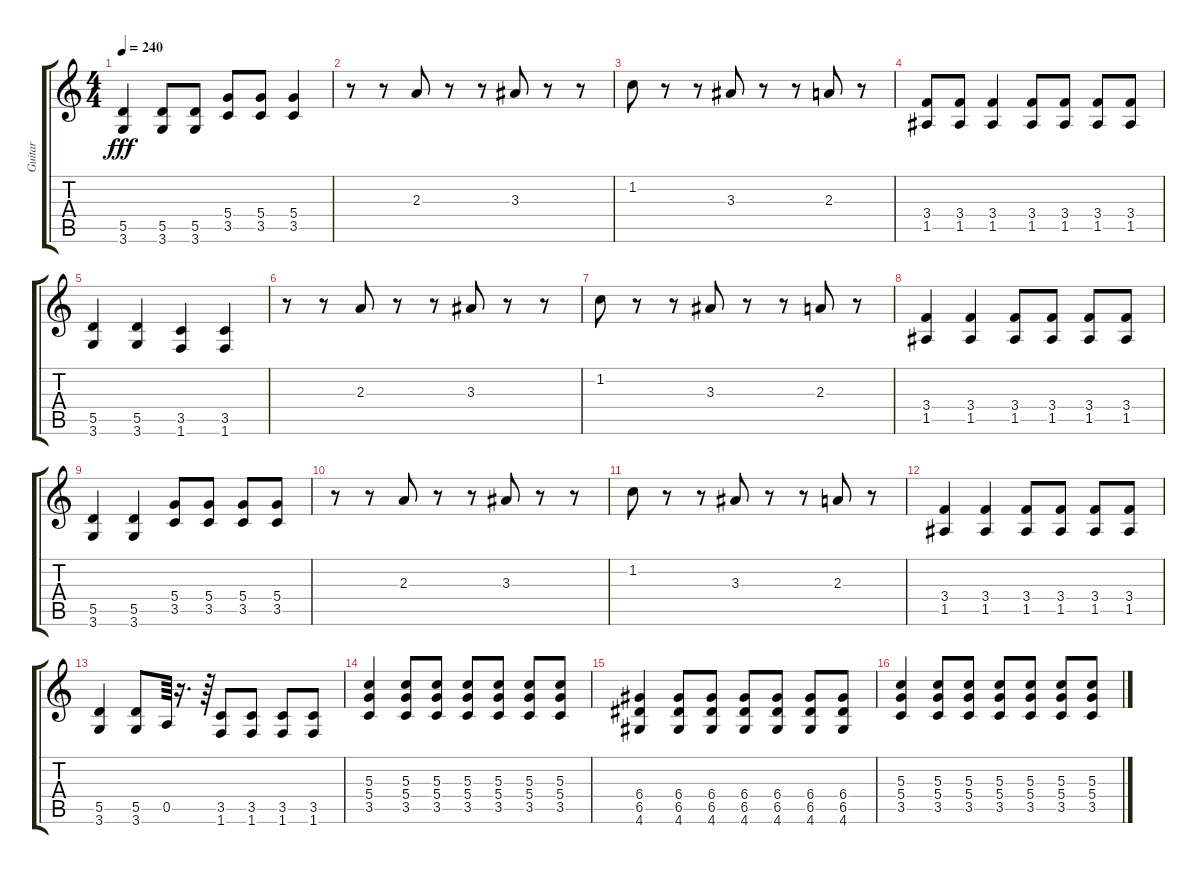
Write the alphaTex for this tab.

\track ("Guitar" "Guitar") {instrument distortionguitar}
\staff {score tabs}
\tuning (E4 B3 G3 D3 A2 E2) {hide}
\ts (4 4)
\tempo 240
\clef g2
\ks c
(5.5 3.6).4{dy fff} (5.5 3.6).8 (5.5 3.6).8 (5.4 3.5).8 (5.4 3.5).8 (5.4 3.5).4 |
r.8 r.8 2.3.8 r.8 r.8 3.3.8 r.8 r.8 |
1.2.8 r.8 r.8 3.3.8 r.8 r.8 2.3.8 r.8 |
(3.4 1.5).8 (3.4 1.5).8 (3.4 1.5).4 (3.4 1.5).8 (3.4 1.5).8 (3.4 1.5).8 (3.4 1.5).8 |
(5.5 3.6).4 (5.5 3.6).4 (3.5 1.6).4 (3.5 1.6).4 |
r.8 r.8 2.3.8 r.8 r.8 3.3.8 r.8 r.8 |
1.2.8 r.8 r.8 3.3.8 r.8 r.8 2.3.8 r.8 |
(3.4 1.5).4 (3.4 1.5).4 (3.4 1.5).8 (3.4 1.5).8 (3.4 1.5).8 (3.4 1.5).8 |
(5.5 3.6).4 (5.5 3.6).4 (5.4 3.5).8 (5.4 3.5).8 (5.4 3.5).8 (5.4 3.5).8 |
r.8 r.8 2.3.8 r.8 r.8 3.3.8 r.8 r.8 |
1.2.8 r.8 r.8 3.3.8 r.8 r.8 2.3.8 r.8 |
(3.4 1.5).4 (3.4 1.5).4 (3.4 1.5).8 (3.4 1.5).8 (3.4 1.5).8 (3.4 1.5).8 |
(5.5 3.6).4 (5.5 3.6).8 0.5.64 r.16{d} r.64 (3.5 1.6).8 (3.5 1.6).8 (3.5 1.6).8 (3.5 1.6).8 |
(5.3 5.4 3.5).4 (5.3 5.4 3.5).8 (5.3 5.4 3.5).8 (5.3 5.4 3.5).8 (5.3 5.4 3.5).8 (5.3 5.4 3.5).8 (5.3 5.4 3.5).8 |
(6.4 6.5 4.6).4 (6.4 6.5 4.6).8 (6.4 6.5 4.6).8 (6.4 6.5 4.6).8 (6.4 6.5 4.6).8 (6.4 6.5 4.6).8 (6.4 6.5 4.6).8 |
(5.3 5.4 3.5).4 (5.3 5.4 3.5).8 (5.3 5.4 3.5).8 (5.3 5.4 3.5).8 (5.3 5.4 3.5).8 (5.3 5.4 3.5).8 (5.3 5.4 3.5).8
